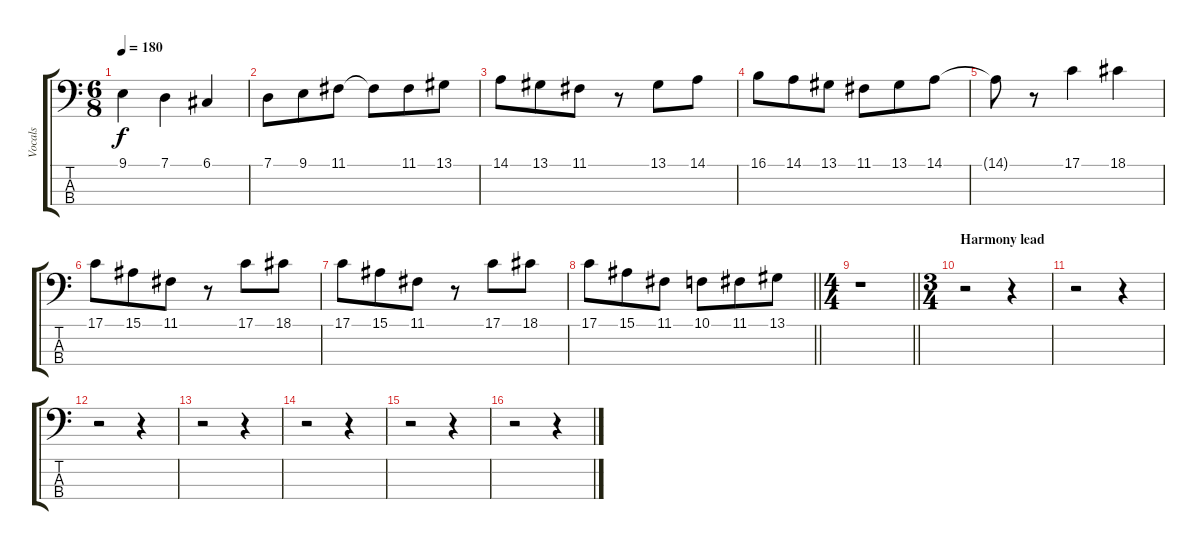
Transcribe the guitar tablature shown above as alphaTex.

\track ("Vocals" "Vocals") {instrument bassoon}
\staff {score tabs}
\tuning (G2 D2 A1 E1) {hide}
\ts (6 8)
\tempo 180
\clef f4
\ks c
9.1.4{dy f} 7.1.4 6.1.4 |
7.1.8 9.1.8 11.1.8 11.1{t}.8 11.1.8 13.1.8 |
14.1.8 13.1.8 11.1.8 r.8 13.1.8 14.1.8 |
16.1.8 14.1.8 13.1.8 11.1.8 13.1.8 14.1.8 |
14.1{t}.8 r.8 17.1.4 18.1.4 |
17.1.8 15.1.8 11.1.8 r.8 17.1.8 18.1.8 |
17.1.8 15.1.8 11.1.8 r.8 17.1.8 18.1.8 |
\barLineRight lightlight
17.1.8 15.1.8 11.1.8 10.1.8 11.1.8 13.1.8 |
\ts (4 4)
\barLineRight lightlight
r.1 |
\ts (3 4)
\section ("" "Harmony lead")
r.2 r.4 |
r.2 r.4 |
r.2 r.4 |
r.2 r.4 |
r.2 r.4 |
r.2 r.4 |
r.2 r.4
